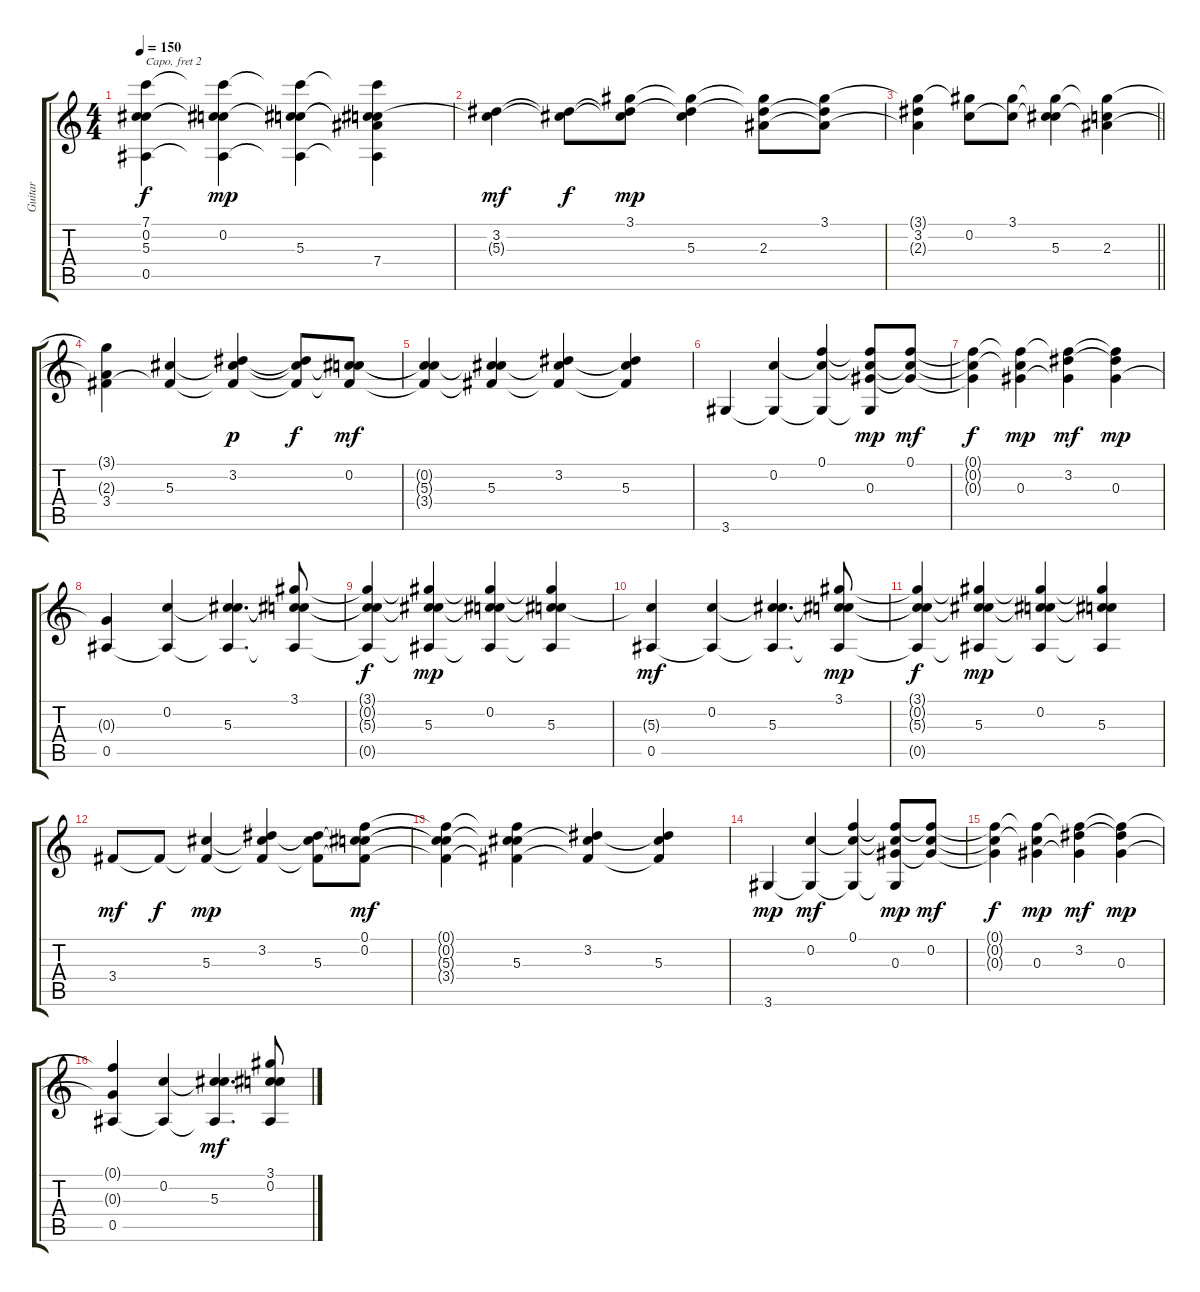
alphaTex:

\track ("Guitar" "Guitar") {instrument acousticguitarsteel}
\staff {score tabs}
\capo 2
\tuning (Eb4 Bb3 Gb3 Db3 Ab2 Eb2) {hide}
\ts (4 4)
\tempo 150
\clef g2
\ks c
(7.1{t} 0.2{t} 5.3{t} 0.5{t}).4{dy f} (7.1{t} 0.2 5.3{t} 0.5{t}).4{dy mp} (7.1{t} 0.2{t} 5.3 0.5{t}).4 (7.1{t} 0.2{t} 5.3{t} 7.4 0.5{t}).4 |
(3.2 5.3{t}).4{dy mf} (3.2{t} 5.3{t}).8{dy f} (3.1 3.2{t} 5.3{t}).8{dy mp} (3.1{t} 3.2{t} 5.3).4 (3.1{t} 3.2{t} 2.3).8 (3.1 3.2{t} 2.3{t}).8 |
\barLineRight lightlight
(3.1{t} 3.2 2.3{t}).4 (3.1{t} 0.2).8 (3.1 0.2{t}).8 (3.1{t} 0.2{t} 5.3).4 (3.1{t} 0.2{t} 2.3).4 |
\section ("" "")
(3.1{t} 2.3{t} 3.4).4 (5.3 3.4{t}).4 (3.2 5.3{t} 3.4{t}).4{dy p} (3.2{t} 5.3{t} 3.4{t}).8{dy f} (0.2 5.3{t} 3.4{t}).8{dy mf} |
(0.2{t} 5.3{t} 3.4{t}).4 (0.2{t} 5.3 3.4{t}).4 (3.2 5.3{t} 3.4{t}).4 (3.2{t} 5.3 3.4{t}).4 |
3.6.4 (0.2 3.6{t}).4 (0.1 0.2{t} 3.6{t}).4 (0.1{t} 0.2{t} 0.3 3.6{t}).8{dy mp} (0.1 0.2{t} 0.3{t}).8{dy mf} |
(0.1{t} 0.2{t} 0.3{t}).4{dy f} (0.1{t} 0.2{t} 0.3).4{dy mp} (0.1{t} 3.2 0.3{t}).4{dy mf} (0.1{t} 3.2{t} 0.3).4{dy mp} |
(0.3{t} 0.5).4 (0.2 0.5{t}).4 (0.2{t} 5.3 0.5{t}).4{d} (3.1 0.2{t} 5.3{t} 0.5{t}).8 |
(3.1{t} 0.2{t} 5.3{t} 0.5{t}).4{dy f} (3.1{t} 0.2{t} 5.3 0.5{t}).4{dy mp} (3.1{t} 0.2 5.3{t} 0.5{t}).4 (3.1{t} 0.2{t} 5.3 0.5{t}).4 |
(5.3{t} 0.5).4{dy mf} (0.2 0.5{t}).4 (0.2{t} 5.3 0.5{t}).4{d} (3.1 0.2{t} 5.3{t} 0.5{t}).8{dy mp} |
(3.1{t} 0.2{t} 5.3{t} 0.5{t}).4{dy f} (3.1{t} 0.2{t} 5.3 0.5{t}).4{dy mp} (3.1{t} 0.2 5.3{t} 0.5{t}).4 (3.1{t} 0.2{t} 5.3 0.5{t}).4 |
3.4.8{dy mf} 3.4{t}.8{dy f} (5.3 3.4{t}).4{dy mp} (3.2 5.3{t} 3.4{t}).4 (3.2{t} 5.3 3.4{t}).8 (0.1 0.2 5.3{t} 3.4{t}).8{dy mf} |
(0.1{t} 0.2{t} 5.3{t} 3.4{t}).4 (0.1{t} 0.2{t} 5.3 3.4{t}).4 (3.2 5.3{t} 3.4{t}).4 (3.2{t} 5.3 3.4{t}).4 |
3.6.4{dy mp} (0.2 3.6{t}).4{dy mf} (0.1 0.2{t} 3.6{t}).4 (0.1{t} 0.2{t} 0.3 3.6{t}).8{dy mp} (0.1{t} 0.2 0.3{t}).8{dy mf} |
(0.1{t} 0.2{t} 0.3{t}).4{dy f} (0.1{t} 0.2{t} 0.3).4{dy mp} (0.1{t} 3.2 0.3{t}).4{dy mf} (0.1{t} 3.2{t} 0.3).4{dy mp} |
(0.1{t} 0.3{t} 0.5).4 (0.2 0.5{t}).4 (0.2{t} 5.3 0.5{t}).4{d dy mf} (3.1 0.2 5.3{t} 0.5{t}).8
